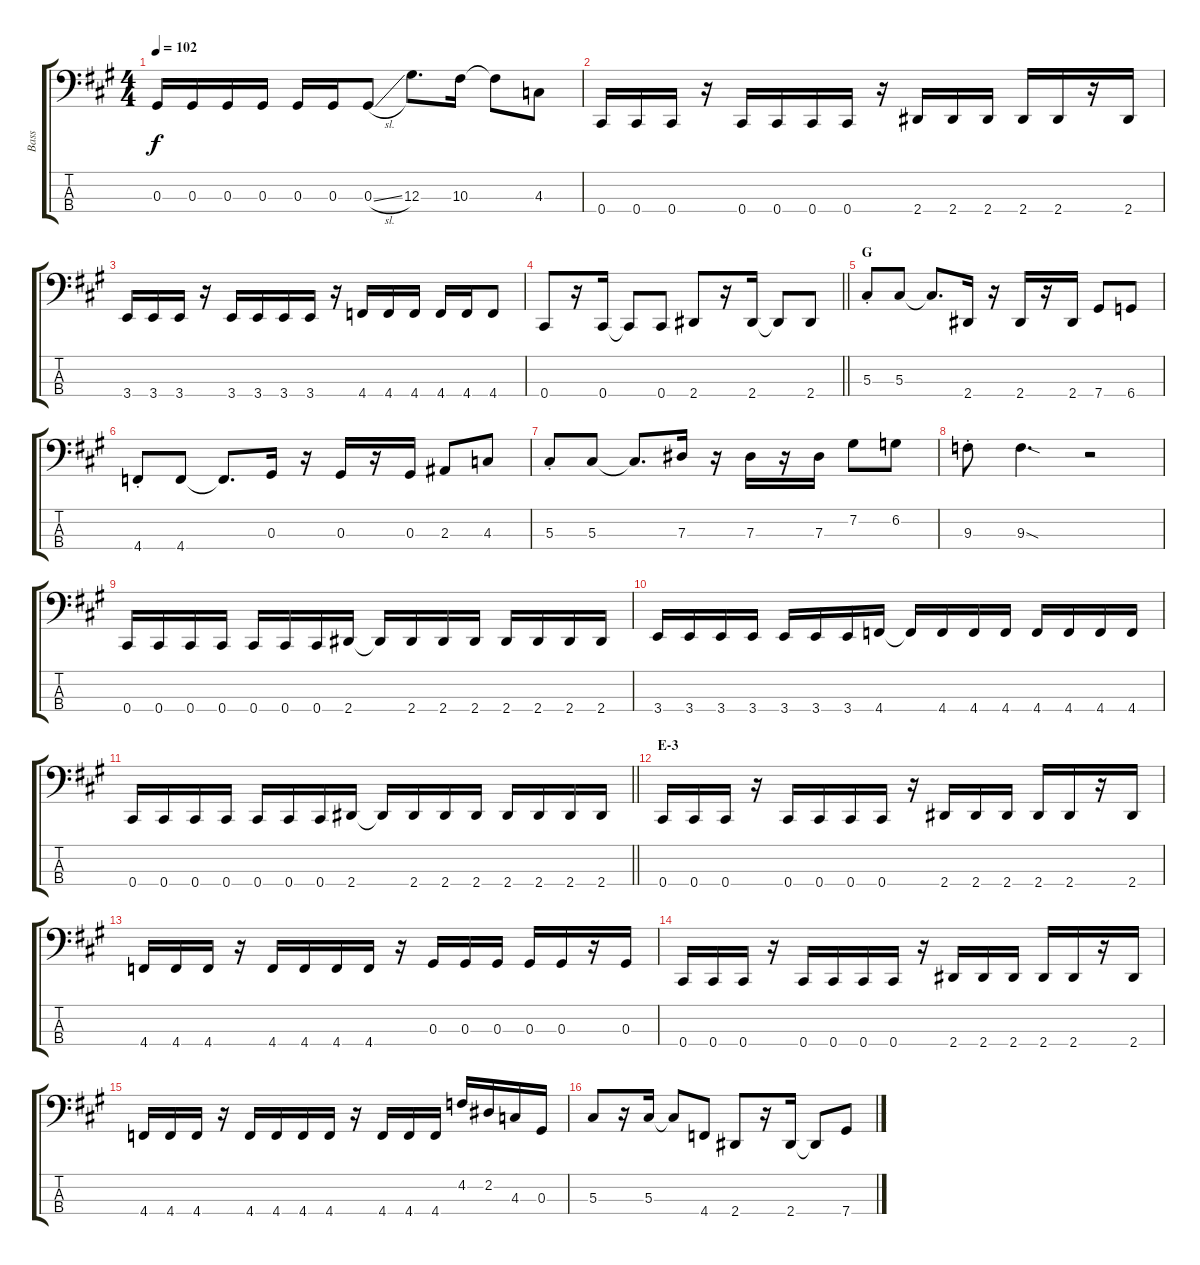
\track ("Bass" "Bass") {instrument electricbasspick}
\staff {score tabs}
\tuning (Gb2 Db2 Ab1 Db1) {hide}
\ts (4 4)
\tempo 102
\clef f4
\ks a
0.3.16{dy f} 0.3.16 0.3.16 0.3.16 0.3.16 0.3.16 0.3{sl}.8 12.3.8{d} 10.3.16 10.3{t}.8 4.3.8 |
0.4.16 0.4.16 0.4.16 r.16 0.4.16 0.4.16 0.4.16 0.4.16 r.16 2.4.16 2.4.16 2.4.16 2.4.16 2.4.16 r.16 2.4.16 |
3.4.16 3.4.16 3.4.16 r.16 3.4.16 3.4.16 3.4.16 3.4.16 r.16 4.4.16 4.4.16 4.4.16 4.4.16 4.4.16 4.4.8 |
\barLineRight lightlight
0.4.8 r.16 0.4.16 0.4{t}.8 0.4.8 2.4.8 r.16 2.4.16 2.4{t}.8 2.4.8 |
\section ("" "G")
5.3{st}.8 5.3.8 5.3{t}.8{d} 2.4.16 r.16 2.4.16 r.16 2.4.16 7.4.8 6.4.8 |
4.4{st}.8 4.4.8 4.4{t}.8{d} 0.3.16 r.16 0.3.16 r.16 0.3.16 2.3.8 4.3.8 |
5.3{st}.8 5.3.8 5.3{t}.8{d} 7.3.16 r.16 7.3.16 r.16 7.3.16 7.2.8 6.2.8 |
9.3{st}.8 9.3{sod}.4{d} r.2 |
0.4.16 0.4.16 0.4.16 0.4.16 0.4.16 0.4.16 0.4.16 2.4.16 2.4{t}.16 2.4.16 2.4.16 2.4.16 2.4.16 2.4.16 2.4.16 2.4.16 |
3.4.16 3.4.16 3.4.16 3.4.16 3.4.16 3.4.16 3.4.16 4.4.16 4.4{t}.16 4.4.16 4.4.16 4.4.16 4.4.16 4.4.16 4.4.16 4.4.16 |
\barLineRight lightlight
0.4.16 0.4.16 0.4.16 0.4.16 0.4.16 0.4.16 0.4.16 2.4.16 2.4{t}.16 2.4.16 2.4.16 2.4.16 2.4.16 2.4.16 2.4.16 2.4.16 |
\section ("" "E-3")
0.4.16 0.4.16 0.4.16 r.16 0.4.16 0.4.16 0.4.16 0.4.16 r.16 2.4.16 2.4.16 2.4.16 2.4.16 2.4.16 r.16 2.4.16 |
4.4.16 4.4.16 4.4.16 r.16 4.4.16 4.4.16 4.4.16 4.4.16 r.16 0.3.16 0.3.16 0.3.16 0.3.16 0.3.16 r.16 0.3.16 |
0.4.16 0.4.16 0.4.16 r.16 0.4.16 0.4.16 0.4.16 0.4.16 r.16 2.4.16 2.4.16 2.4.16 2.4.16 2.4.16 r.16 2.4.16 |
4.4.16 4.4.16 4.4.16 r.16 4.4.16 4.4.16 4.4.16 4.4.16 r.16 4.4.16 4.4.16 4.4.16 4.2.16 2.2.16 4.3.16 0.3.16 |
5.3.8 r.16 5.3.16 5.3{t}.8 4.4.8 2.4.8 r.16 2.4.16 2.4{t}.8 7.4.8
